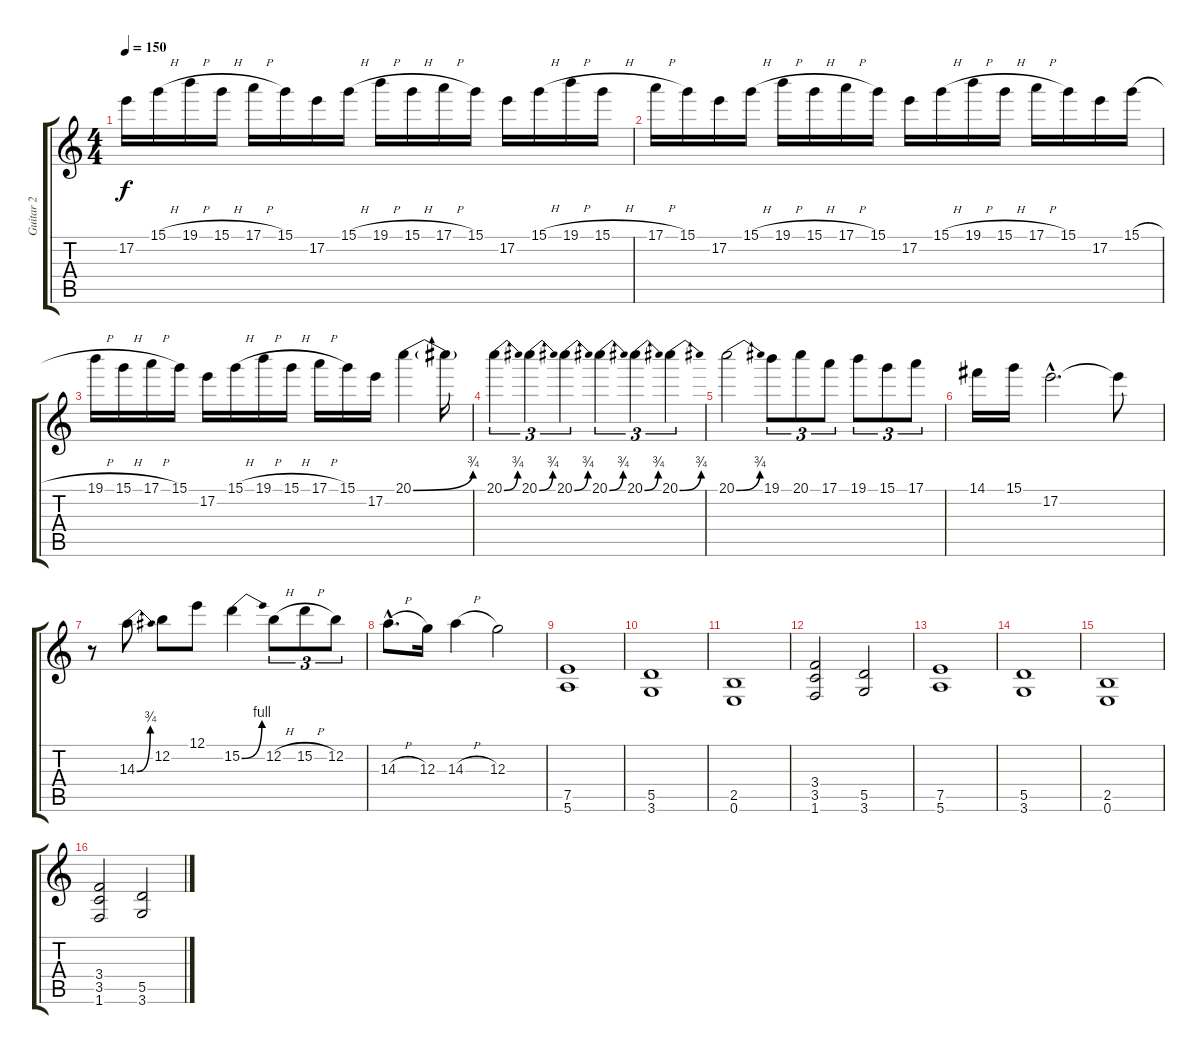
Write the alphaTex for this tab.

\track ("Guitar 2" "Guitar 2") {instrument distortionguitar}
\staff {score tabs}
\tuning (E4 B3 G3 D3 A2 E2) {hide}
\ts (4 4)
\tempo 150
\clef g2
\ks c
17.2.16{dy f} 15.1{h}.16 19.1{h}.16 15.1{h}.16 17.1{h}.16 15.1.16 17.2.16 15.1{h}.16 19.1{h}.16 15.1{h}.16 17.1{h}.16 15.1.16 17.2.16 15.1{h}.16 19.1{h}.16 15.1{h}.16 |
17.1{h}.16 15.1.16 17.2.16 15.1{h}.16 19.1{h}.16 15.1{h}.16 17.1{h}.16 15.1.16 17.2.16 15.1{h}.16 19.1{h}.16 15.1{h}.16 17.1{h}.16 15.1.16 17.2.16 15.1{h}.16 |
19.1{h}.16 15.1{h}.16 17.1{h}.16 15.1.16 17.2.16 15.1{h}.16 19.1{h}.16 15.1{h}.16 17.1{h}.16 15.1.16 17.2.16 20.1{be (bend 0 0 60 3)}.4 20.1{t}.16 |
20.1{be (bend 0 0 60 3)}.4{tu (3 2)} 20.1{be (bend 0 0 60 3)}.4{tu (3 2)} 20.1{be (bend 0 0 60 3)}.4{tu (3 2)} 20.1{be (bend 0 0 60 3)}.4{tu (3 2)} 20.1{be (bend 0 0 60 3)}.4{tu (3 2)} 20.1{be (bend 0 0 60 3)}.4{tu (3 2)} |
20.1{be (bend 0 0 60 3)}.2 19.1.8{tu (3 2)} 20.1.8{tu (3 2)} 17.1.8{tu (3 2)} 19.1.8{tu (3 2)} 15.1.8{tu (3 2)} 17.1.8{tu (3 2)} |
14.1.16 15.1.16 17.2{hac}.2{d} 17.2{t}.8 |
r.8 14.3{be (bend 0 0 60 3)}.8 12.2.8 12.1.8 15.2{be (bend 0 0 60 4)}.4 12.2{h}.8{tu (3 2)} 15.2{h}.8{tu (3 2)} 12.2.8{tu (3 2)} |
14.3{h hac}.8{d} 12.3.16 14.3{h}.4 12.3.2 |
(7.5 5.6).1 |
(5.5 3.6).1 |
(2.5 0.6).1 |
(3.4 3.5 1.6).2 (5.5 3.6).2 |
(7.5 5.6).1 |
(5.5 3.6).1 |
(2.5 0.6).1 |
(3.4 3.5 1.6).2 (5.5 3.6).2
